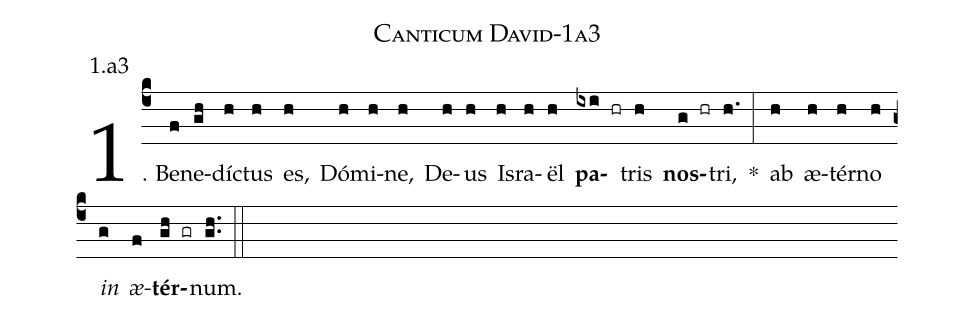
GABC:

name: Canticum David-1a3;
annotation: 1.a3;
%%
(c4)1. Be(f)ne(gh)díc(h)tus(h) es,(h) Dó(h)mi(h)ne,(h) De(h)us(h) Is(h)ra(h)ël(h) <b>pa</b>(ixi hr)tris(h) <b>nos</b>(g hr)tri,(h.) *(:) ab(h) æ(h)tér(h)no(h) <i>in</i>(g) <i>æ</i>(f)<b>tér</b>(gh gr)num.(gh..) (::)
